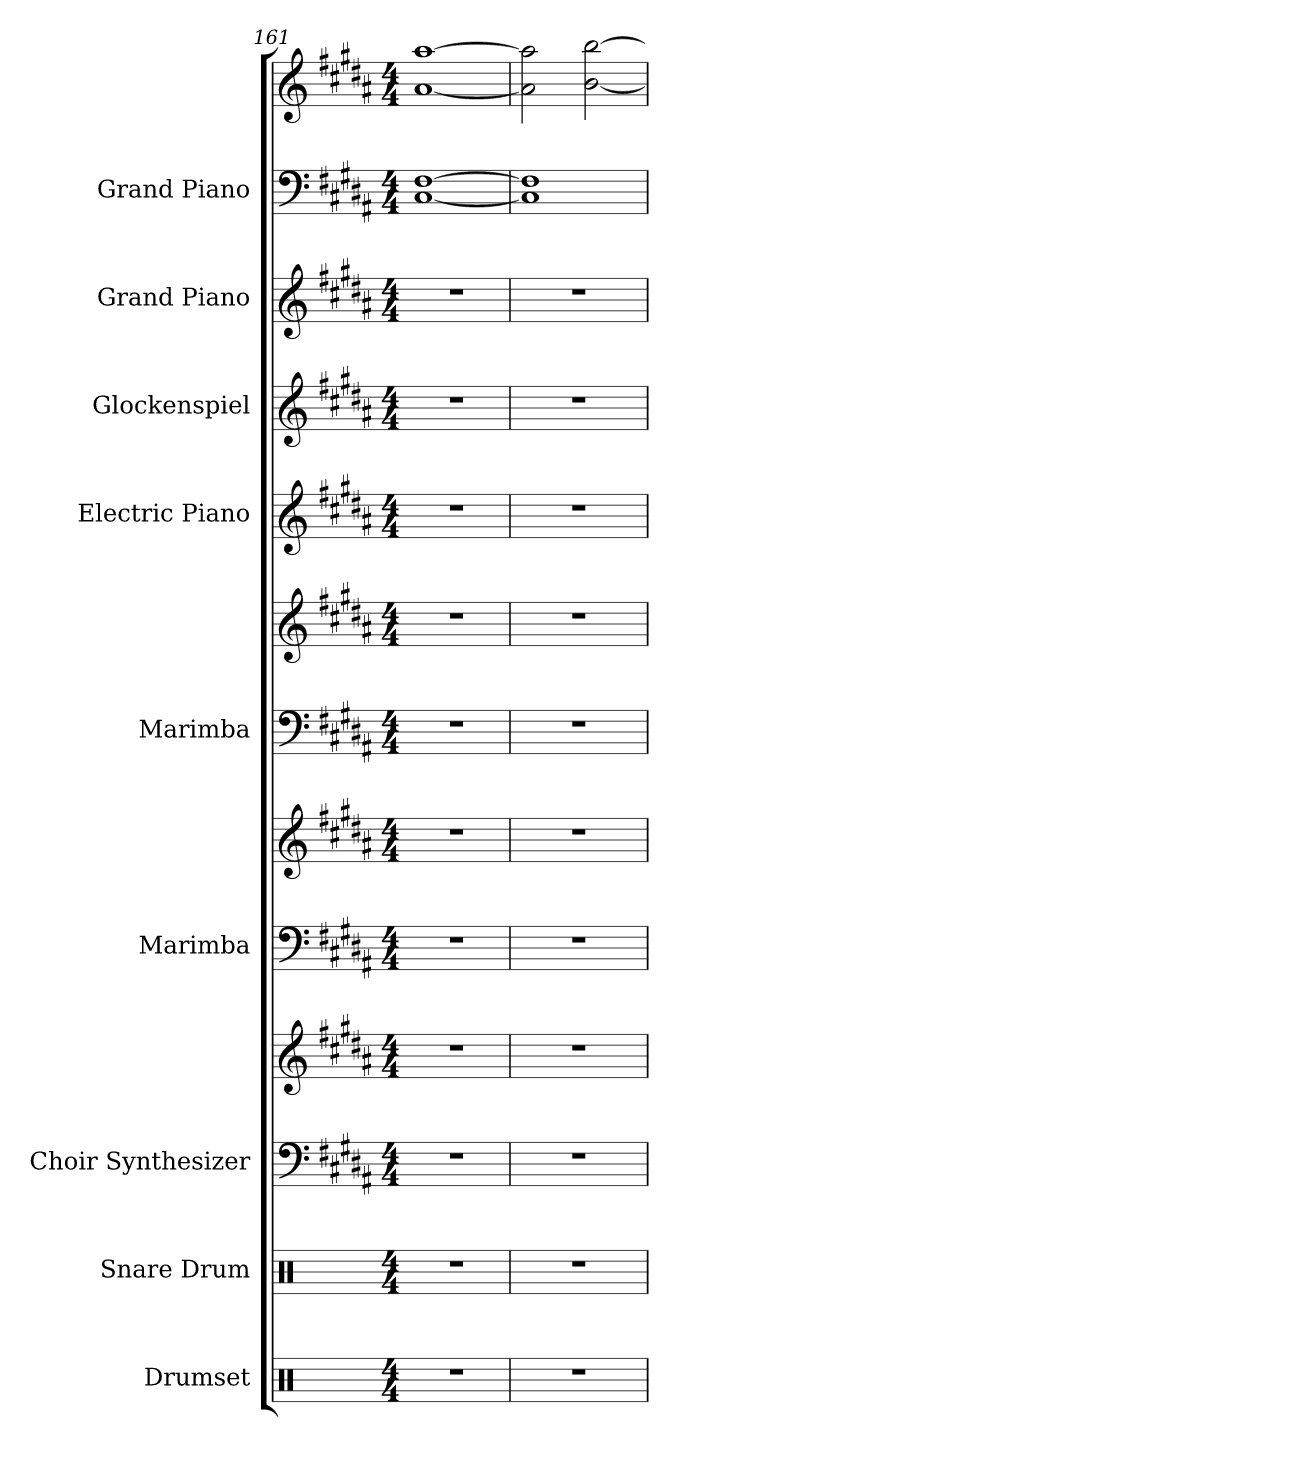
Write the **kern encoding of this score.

**kern	**kern	**kern	**kern	**kern	**kern	**kern	**kern	**kern	**kern	**kern	**kern	**kern
*part9	*part8	*part7	*part7	*part6	*part6	*part5	*part5	*part4	*part3	*part2	*part1	*part1
*staff13	*staff12	*staff11	*staff10	*staff9	*staff8	*staff7	*staff6	*staff5	*staff4	*staff3	*staff2	*staff1
*I"Drumset	*I"Snare Drum	*I"Choir Synthesizer	*	*I"Marimba	*	*I"Marimba	*	*I"Electric Piano	*I"Glockenspiel	*I"Grand Piano	*I"Grand Piano	*
*I'Drs.	*I'Sn. Dr.	*I'Synth.	*	*I'Mrm.	*	*I'Mrm.	*	*I'El. Pno.	*I'Glk.	*I'Pno.	*I'Pno.	*
*clefX	*clefX	*clefF4	*clefG2	*clefF4	*clefG2	*clefF4	*clefG2	*clefG2	*clefG2	*clefG2	*clefF4	*clefG2
*	*	*	*	*	*	*	*	*	*ITrd-14c-24	*	*	*
*k[]	*k[]	*k[f#c#g#d#a#]	*k[f#c#g#d#a#]	*k[f#c#g#d#a#]	*k[f#c#g#d#a#]	*k[f#c#g#d#a#]	*k[f#c#g#d#a#]	*k[f#c#g#d#a#]	*k[f#c#g#d#a#]	*k[f#c#g#d#a#]	*k[f#c#g#d#a#]	*k[f#c#g#d#a#]
*M4/4	*M4/4	*M4/4	*M4/4	*M4/4	*M4/4	*M4/4	*M4/4	*M4/4	*M4/4	*M4/4	*M4/4	*M4/4
=161	=161	=161	=161	=161	=161	=161	=161	=161	=161	=161	=161	=161
1r	1r	1r	1r	1r	1r	1r	1r	1r	1r	1r	[1C# [1F#	[1a# [1aa#
=162	=162	=162	=162	=162	=162	=162	=162	=162	=162	=162	=162	=162
1r	1r	1r	1r	1r	1r	1r	1r	1r	1r	1r	1C#] 1F#]	2a#\] 2aa#\]
.	.	.	.	.	.	.	.	.	.	.	.	[2b\ [2bb\
=	=	=	=	=	=	=	=	=	=	=	=	=
*-	*-	*-	*-	*-	*-	*-	*-	*-	*-	*-	*-	*-
